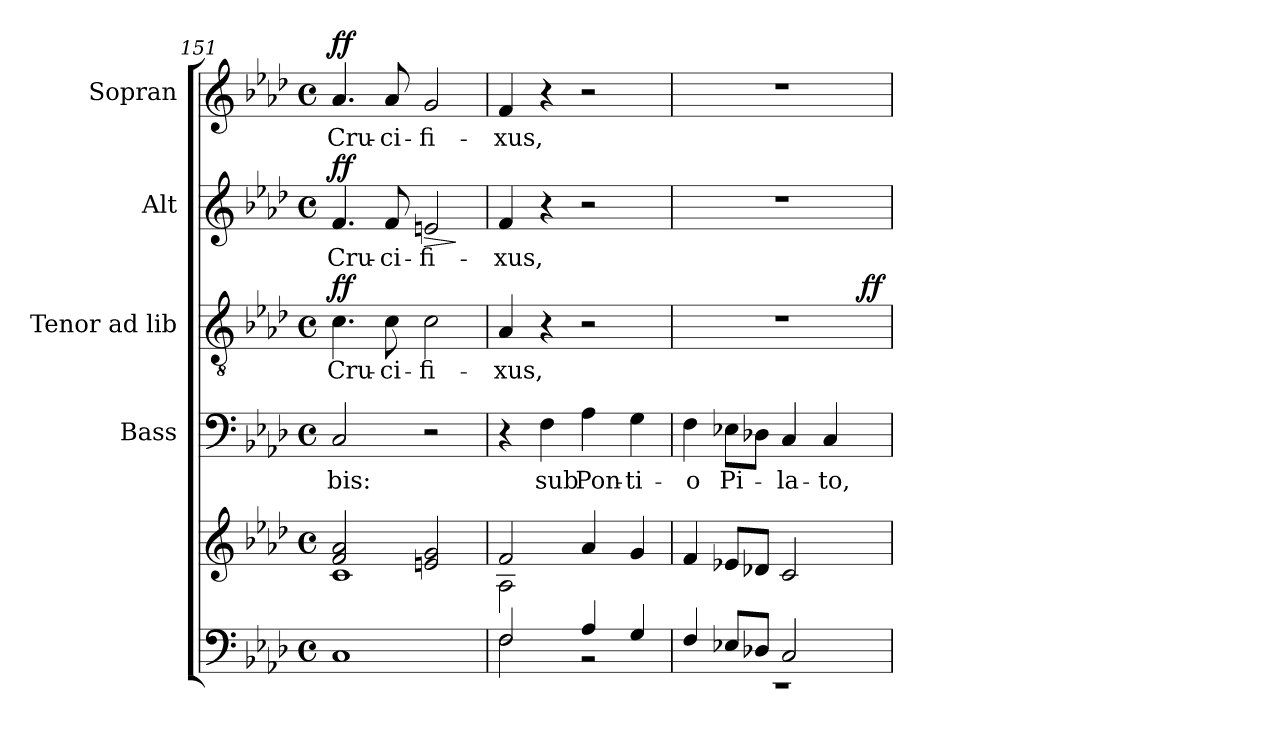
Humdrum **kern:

**kern	**kern	**kern	**text	**kern	**text	**dynam	**kern	**text	**dynam	**kern	**text	**dynam
*part5	*part5	*part4	*part4	*part3	*part3	*part3	*part2	*part2	*part2	*part1	*part1	*part1
*staff6	*staff5	*staff4	*staff4	*staff3	*staff3	*staff3	*staff2	*staff2	*staff2	*staff1	*staff1	*staff1
*	*	*I"Bass	*	*I"Tenor ad lib	*	*	*I"Alt	*	*	*I"Sopran	*	*
*	*	*I'B	*	*I'T	*	*	*I'A	*	*	*I'S	*	*
*clefF4	*clefG2	*clefF4	*	*clefGv2	*	*	*clefG2	*	*	*clefG2	*	*
*k[b-e-a-d-]	*k[b-e-a-d-]	*k[b-e-a-d-]	*	*k[b-e-a-d-]	*	*	*k[b-e-a-d-]	*	*	*k[b-e-a-d-]	*	*
*A-:	*A-:	*A-:	*	*A-:	*	*	*A-:	*	*	*A-:	*	*
*M4/4	*M4/4	*M4/4	*	*M4/4	*	*	*M4/4	*	*	*M4/4	*	*
*met(c)	*met(c)	*met(c)	*	*met(c)	*	*	*met(c)	*	*	*met(c)	*	*
=151	=151	=151	=151	=151	=151	=151	=151	=151	=151	=151	=151	=151
*	*^	*	*	*	*	*	*	*	*	*	*	*
!	!	!	!	!LO:LY:b	!	!LO:LY:b	!LO:DY:a	!	!LO:LY:b	!LO:DY:a	!	!LO:LY:b	!LO:DY:a
1C	2f/ 2a-/	1c	2C/	-bis:	4.c\	Cru-	ff	4.f/	Cru-	ff	4.a-/	Cru-	ff
!	!	!	!	!	!	!LO:LY:b	!	!	!LO:LY:b	!	!	!LO:LY:b	!
.	.	.	.	.	8c\	-ci-	.	8f/	-ci-	.	8a-/	-ci-	.
!	!	!	!	!	!	!LO:LY:b	!	!	!LO:LY:b	!LO:HP:b	!	!LO:LY:b	!
.	2en/ 2g/	.	2r	.	2c\	-fi-	.	2en/	-fi-	>	2g/	-fi-	.
*	*v	*v	*	*	*	*	*	*	*	*	*	*	*
.	.	.	.	.	.	.	.	.	]	.	.	.
=152	=152	=152	=152	=152	=152	=152	=152	=152	=152	=152	=152	=152
*^	*^	*	*	*	*	*	*	*	*	*	*	*
!	!	!	!	!	!	!	!LO:LY:b	!	!	!LO:LY:b	!	!	!LO:LY:b	!
2F/	2F\	2f/	2A-\	4r	.	4A-/	-xus,	.	4f/	-xus,	.	4f/	-xus,	.
!	!	!	!	!	!LO:LY:b	!	!	!	!	!	!	!	!	!
.	.	.	.	4F\	sub	4r	.	.	4r	.	.	4r	.	.
!	!	!	!	!	!LO:LY:b	!	!	!	!	!	!	!	!	!
4A-/	2rBB	4a-/	2ryy	4A-\	Pon-	2r	.	.	2r	.	.	2r	.	.
!	!	!	!	!	!LO:LY:b	!	!	!	!	!	!	!	!	!
4G/	.	4g/	.	4G\	-ti-	.	.	.	.	.	.	.	.	.
*	*	*v	*v	*	*	*	*	*	*	*	*	*	*	*
=153	=153	=153	=153	=153	=153	=153	=153	=153	=153	=153	=153	=153	=153
!	!	!	!	!LO:LY:b	!	!	!	!	!	!	!	!	!
*	*	*	*	*	*^	*	*	*	*	*	*	*	*
4F/	1rEE	4f/	4F\	-o	1r	2ryy	.	.	1r	.	.	1r	.	.
!	!	!	!	!LO:LY:b	!	!	!	!	!	!	!	!	!	!
8E-X/L	.	8e-X/L	8E-X\L	Pi-	.	.	.	.	.	.	.	.	.	.
8D-X/J	.	8d-X/J	8D-X\J	.	.	.	.	.	.	.	.	.	.	.
!	!	!	!	!LO:LY:b	!	!	!	!	!	!	!	!	!	!
2C/	.	2c/	4C/	-la-	.	4...ryy	.	.	.	.	.	.	.	.
!	!	!	!	!LO:LY:b	!	!	!	!	!	!	!	!	!	!
.	.	.	4C/	-to,	.	.	.	.	.	.	.	.	.	.
!	!	!	!	!	!	!	!	!LO:DY:a	!	!	!	!	!	!
.	.	.	.	.	.	32ryy	.	ff	.	.	.	.	.	.
*v	*v	*	*	*	*v	*v	*	*	*	*	*	*	*	*
=	=	=	=	=	=	=	=	=	=	=	=	=
*-	*-	*-	*-	*-	*-	*-	*-	*-	*-	*-	*-	*-
